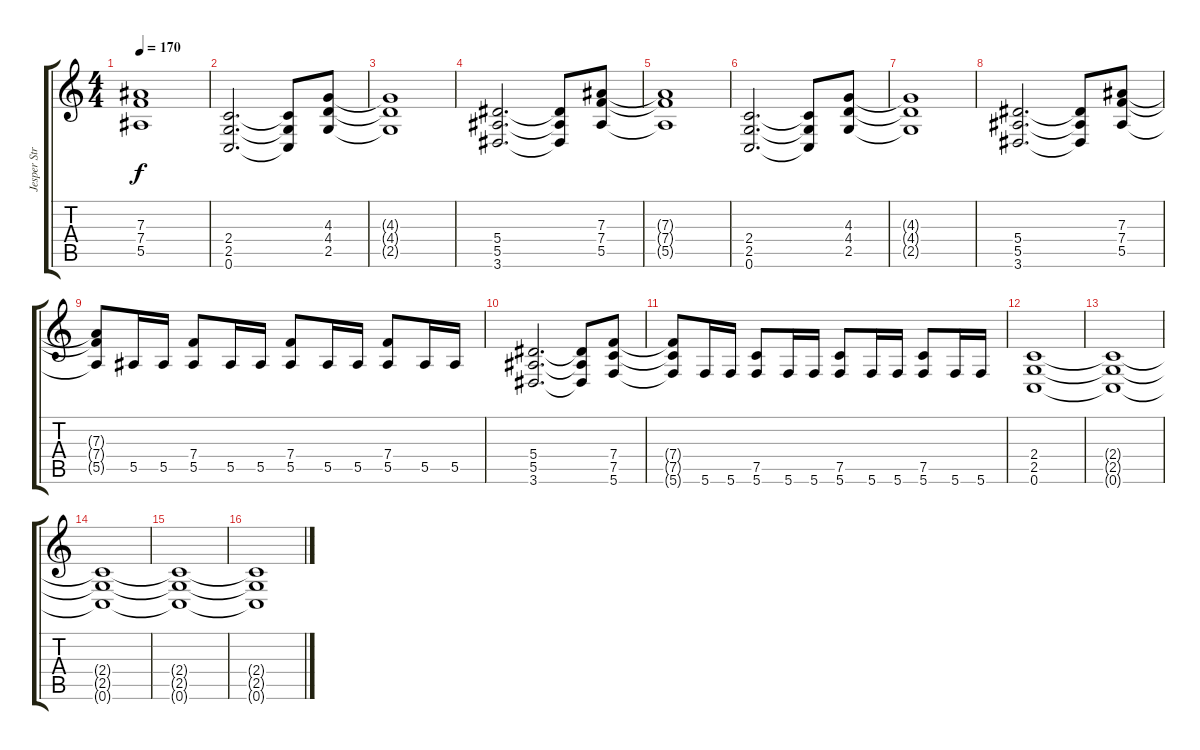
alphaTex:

\track ("Jesper Stromblad" "Jesper Str") {instrument distortionguitar}
\staff {score tabs}
\tuning (C4 G3 Eb3 Bb2 F2 C2) {hide}
\ts (4 4)
\tempo 170
\clef g2
\ks c
(7.3{t} 7.4{t} 5.5{t}).1{dy f} |
(2.4 2.5 0.6).2{d} (2.4{t} 2.5{t} 0.6{t}).8 (4.3 4.4 2.5).8 |
(4.3{t} 4.4{t} 2.5{t}).1 |
(5.4 5.5 3.6).2{d} (5.4{t} 5.5{t} 3.6{t}).8 (7.3 7.4 5.5).8 |
(7.3{t} 7.4{t} 5.5{t}).1 |
(2.4 2.5 0.6).2{d} (2.4{t} 2.5{t} 0.6{t}).8 (4.3 4.4 2.5).8 |
(4.3{t} 4.4{t} 2.5{t}).1 |
(5.4 5.5 3.6).2{d} (5.4{t} 5.5{t} 3.6{t}).8 (7.3 7.4 5.5).8 |
(7.3{t} 7.4{t} 5.5{t}).8 5.5.16 5.5.16 (7.4 5.5).8 5.5.16 5.5.16 (7.4 5.5).8 5.5.16 5.5.16 (7.4 5.5).8 5.5.16 5.5.16 |
(5.4 5.5 3.6).2{d} (5.4{t} 5.5{t} 3.6{t}).8 (7.4 7.5 5.6).8 |
(7.4{t} 7.5{t} 5.6{t}).8 5.6.16 5.6.16 (7.5 5.6).8 5.6.16 5.6.16 (7.5 5.6).8 5.6.16 5.6.16 (7.5 5.6).8 5.6.16 5.6.16 |
(2.4 2.5 0.6).1 |
(2.4{t} 2.5{t} 0.6{t}).1 |
(2.4{t} 2.5{t} 0.6{t}).1{volume 12} |
(2.4{t} 2.5{t} 0.6{t}).1 |
(2.4{t} 2.5{t} 0.6{t}).1{volume 8}
